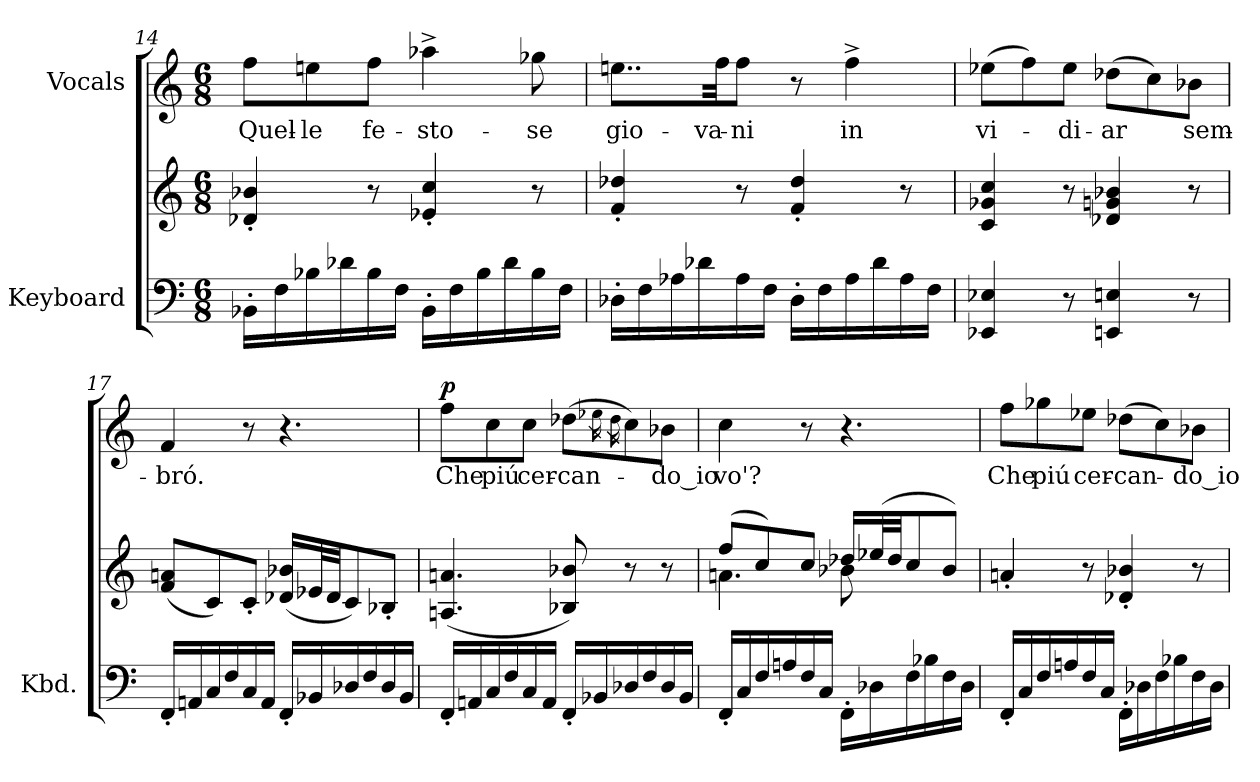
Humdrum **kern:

**kern	**kern	**kern	**text	**dynam
*part2	*part2	*part1	*part1	*part1
*staff3	*staff2	*staff1	*staff1	*staff1
*I"Keyboard	*	*I"Vocals	*	*
*I'Kbd.	*	*	*	*
!!LO:PB:g=z
*clefF4	*clefG2	*clefG2	*	*
*k[]	*k[]	*k[]	*	*
*C:	*C:	*C:	*	*
*M6/8	*M6/8	*M6/8	*	*
=14	=14	=14	=14	=14
!	!	!	!LO:LY:b:color=#000000	!
16BB-'i\LL	4d-i/' 4b-i'	8ffi\L	Quel-	.
16Fi\	.	.	.	.
!	!	!	!LO:LY:b:color=#000000	!
16B-i\	.	8eeni\	-le	.
16d-i\	.	.	.	.
!	!	!	!LO:LY:b:color=#000000	!
16B-i\	8r	8ffi\J	fe-	.
16Fi\JJ	.	.	.	.
!	!	!	!LO:LY:b:color=#000000	!
16BB-'i\LL	4e-i/' 4cci'	4aa-^i\	-sto-	.
16Fi\	.	.	.	.
16B-i\	.	.	.	.
16d-i\	.	.	.	.
!	!	!	!LO:LY:b:color=#000000	!
16B-i\	8r	8gg-i\	-se	.
16Fi\JJ	.	.	.	.
=15	=15	=15	=15	=15
!	!	!	!LO:LY:b:color=#000000	!
16D-'i\LL	4fi/' 4dd-i'	8..eeni\L	gio-	.
16Fi\	.	.	.	.
16A-i\	.	.	.	.
16d-i\	.	.	.	.
!	!	!	!LO:LY:b:color=#000000	!
.	.	32ffi\KK	-va-	.
!	!	!	!LO:LY:b:color=#000000	!
16A-i\	8r	8ffi\J	-ni	.
16Fi\JJ	.	.	.	.
16D-'i\LL	4fi/' 4dd-i'	8r	.	.
16Fi\	.	.	.	.
!	!	!	!LO:LY:b:color=#000000	!
16A-i\	.	4ff^i\	in	.
16d-i\	.	.	.	.
16A-i\	8r	.	.	.
16Fi\JJ	.	.	.	.
=16	=16	=16	=16	=16
!	!	!	!LO:LY:b:color=#000000	!
4EE-i/ 4E-i	4ci/ 4g-i 4cci	(8ee-i\L	vi-	.
.	.	8ffi\)	.	.
!	!	!	!LO:LY:b:color=#000000	!
8r	8r	8ee-i\J	-di-	.
!	!	!	!LO:LY:b:color=#000000	!
4EEni/ 4Eni	4d-i/ 4gni 4b-i	(8dd-i\L	-ar	.
.	.	8cci\)	.	.
!	!	!	!LO:LY:b:color=#000000	!
8r	8r	8b-i\J	sem-	.
=17	=17	=17	=17	=17
!	!	!	!LO:LY:b:color=#000000	!
16FF'i/LL	(8fi/ 8ani/L	4fi/	-bró.	.
16AAni/	.	.	.	.
16Ci/	8ci/)	.	.	.
16Fi/	.	.	.	.
16Ci/	8c'i/J	8r	.	.
16AAi/JJ	.	.	.	.
16FF'i/LL	(16d-i/ 16b-i/LL	4.r	.	.
16BB-i/	32e-i/L	.	.	.
.	32d-i/JJ	.	.	.
16D-i/	8ci/)	.	.	.
16Fi/	.	.	.	.
16D-i/	8B-'i/J	.	.	.
16BB-i/JJ	.	.	.	.
!!LO:LB:g=z
=18	=18	=18	=18	=18
!	!	!	!LO:LY:b:color=#000000	!
16FF'i/LL	(4.Ani/ 4.ani	8ffi\L	Che	p
16AAni/	.	.	.	.
!	!	!	!LO:LY:b:color=#000000	!
16Ci/	.	8cci\	piú	.
16Fi/	.	.	.	.
!	!	!	!LO:LY:b:color=#000000	!
16Ci/	.	8cci\J	cer-	.
16AAi/JJ	.	.	.	.
!	!	!	!LO:LY:b:color=#000000	!
16FF'i/LL	8B-i/ 8b-i)	(8dd-i\L	-can-	.
16BB-i/	.	.	.	.
.	.	16qee-i\	.	.
.	.	16qdd-i\	.	.
16D-i/	8r	8cci\)	.	.
16Fi/	.	.	.	.
!	!	!	!LO:LY:b:color=#000000	!
16D-i/	8r	8b-i\J	-do_io	.
16BB-i/JJ	.	.	.	.
=19	=19	=19	=19	=19
*	*^	*	*	*
!	!	!	!	!LO:LY:b:color=#000000	!
16FF'i/LL	(8ffi/L	4.ani\	4cci\	vo'?	.
16Ci/	.	.	.	.	.
16Fi/	8cci/)	.	.	.	.
16Ani/	.	.	.	.	.
16Fi/	8cci/J	.	8r	.	.
16Ci/JJ	.	.	.	.	.
16FF'i\LL	16dd-i/LL	8b-i\	4.r	.	.
16D-i\	(32ee-i/L	.	.	.	.
.	32dd-i/JJ	.	.	.	.
16Fi\	8cci/	8ryy	.	.	.
16B-i\	.	.	.	.	.
16Fi\	8b-i/J)	8ryy	.	.	.
16D-i\JJ	.	.	.	.	.
*	*v	*v	*	*	*
=20	=20	=20	=20	=20
!	!	!	!LO:LY:b:color=#000000	!
16FF'i/LL	4an'i/	8ffi\L	Che	.
16Ci/	.	.	.	.
!	!	!	!LO:LY:b:color=#000000	!
16Fi/	.	8gg-i\	piú	.
16Ani/	.	.	.	.
!	!	!	!LO:LY:b:color=#000000	!
16Fi/	8r	8ee-i\J	cer-	.
16Ci/JJ	.	.	.	.
!	!	!	!LO:LY:b:color=#000000	!
16FF'i\LL	4d-i/' 4b-i'	(8dd-i\L	-can-	.
16D-i\	.	.	.	.
16Fi\	.	8cci\)	.	.
16B-i\	.	.	.	.
!	!	!	!LO:LY:b:color=#000000	!
16Fi\	8r	8b-i\J	-do_io	.
16D-i\JJ	.	.	.	.
=	=	=	=	=
*-	*-	*-	*-	*-
